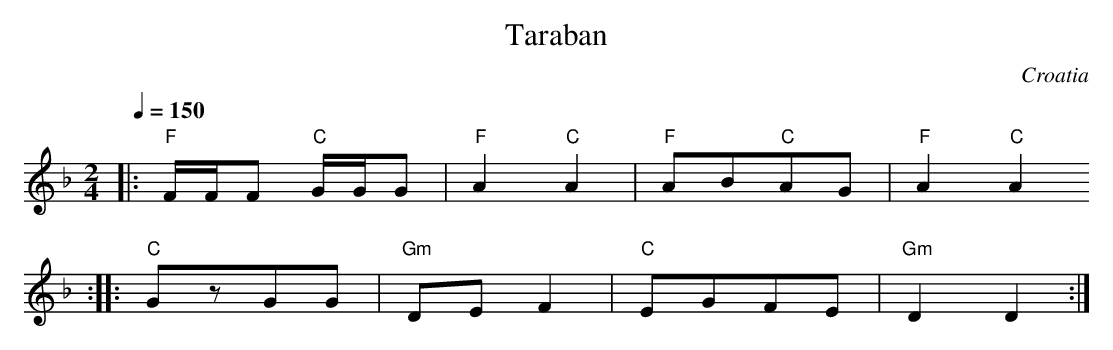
X:1
T: Taraban
O: Croatia
M: 2/4
L: 1/8
Q: 1/4=150
K: F
|: "F"F/F/F "C"G/G/G|"F"A2 "C" A2|\
   "F"AB"C"AG       |"F"A2 "C" A2
:: "C"GzGG          |"Gm"DEF2    |\
   "C"EGFE          |"Gm"D2D2    :|
